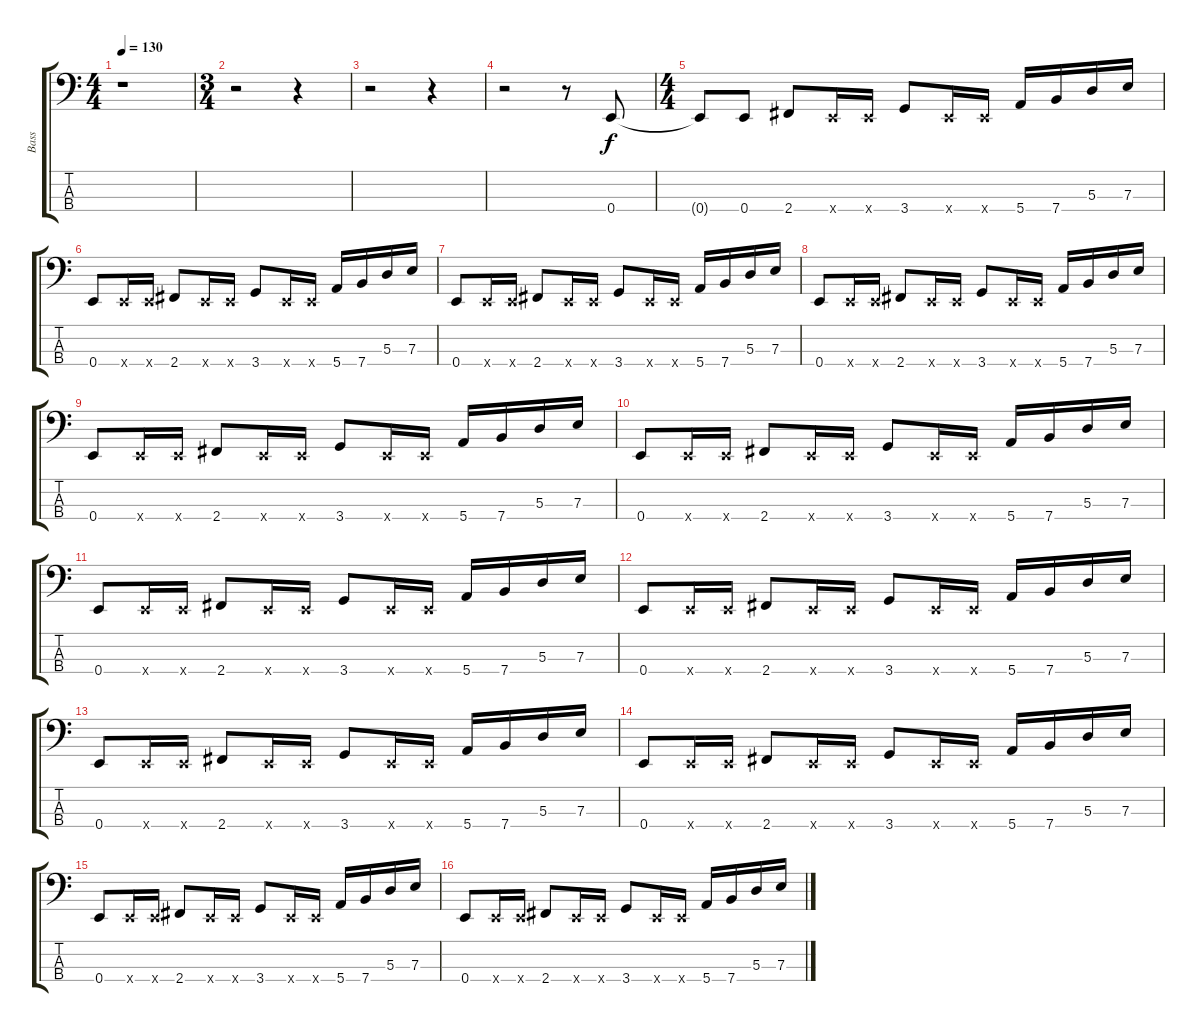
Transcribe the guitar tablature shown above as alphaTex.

\track ("Bass" "Bass") {instrument electricbassfinger}
\staff {score tabs}
\tuning (G2 D2 A1 E1) {hide}
\ts (4 4)
\tempo 130
\clef f4
\ks c
r.1{dy f} |
\ts (3 4)
r.2 r.4 |
r.2 r.4 |
r.2 r.8 0.4.8 |
\ts (4 4)
0.4{t}.8 0.4.8 2.4.8 0.4{x}.16 0.4{x}.16 3.4.8 0.4{x}.16 0.4{x}.16 5.4.16 7.4.16 5.3.16 7.3.16 |
0.4.8 0.4{x}.16 0.4{x}.16 2.4.8 0.4{x}.16 0.4{x}.16 3.4.8 0.4{x}.16 0.4{x}.16 5.4.16 7.4.16 5.3.16 7.3.16 |
0.4.8 0.4{x}.16 0.4{x}.16 2.4.8 0.4{x}.16 0.4{x}.16 3.4.8 0.4{x}.16 0.4{x}.16 5.4.16 7.4.16 5.3.16 7.3.16 |
0.4.8 0.4{x}.16 0.4{x}.16 2.4.8 0.4{x}.16 0.4{x}.16 3.4.8 0.4{x}.16 0.4{x}.16 5.4.16 7.4.16 5.3.16 7.3.16 |
0.4.8 0.4{x}.16 0.4{x}.16 2.4.8 0.4{x}.16 0.4{x}.16 3.4.8 0.4{x}.16 0.4{x}.16 5.4.16 7.4.16 5.3.16 7.3.16 |
0.4.8 0.4{x}.16 0.4{x}.16 2.4.8 0.4{x}.16 0.4{x}.16 3.4.8 0.4{x}.16 0.4{x}.16 5.4.16 7.4.16 5.3.16 7.3.16 |
0.4.8 0.4{x}.16 0.4{x}.16 2.4.8 0.4{x}.16 0.4{x}.16 3.4.8 0.4{x}.16 0.4{x}.16 5.4.16 7.4.16 5.3.16 7.3.16 |
0.4.8 0.4{x}.16 0.4{x}.16 2.4.8 0.4{x}.16 0.4{x}.16 3.4.8 0.4{x}.16 0.4{x}.16 5.4.16 7.4.16 5.3.16 7.3.16 |
0.4.8 0.4{x}.16 0.4{x}.16 2.4.8 0.4{x}.16 0.4{x}.16 3.4.8 0.4{x}.16 0.4{x}.16 5.4.16 7.4.16 5.3.16 7.3.16 |
0.4.8 0.4{x}.16 0.4{x}.16 2.4.8 0.4{x}.16 0.4{x}.16 3.4.8 0.4{x}.16 0.4{x}.16 5.4.16 7.4.16 5.3.16 7.3.16 |
0.4.8 0.4{x}.16 0.4{x}.16 2.4.8 0.4{x}.16 0.4{x}.16 3.4.8 0.4{x}.16 0.4{x}.16 5.4.16 7.4.16 5.3.16 7.3.16 |
0.4.8 0.4{x}.16 0.4{x}.16 2.4.8 0.4{x}.16 0.4{x}.16 3.4.8 0.4{x}.16 0.4{x}.16 5.4.16 7.4.16 5.3.16 7.3.16
